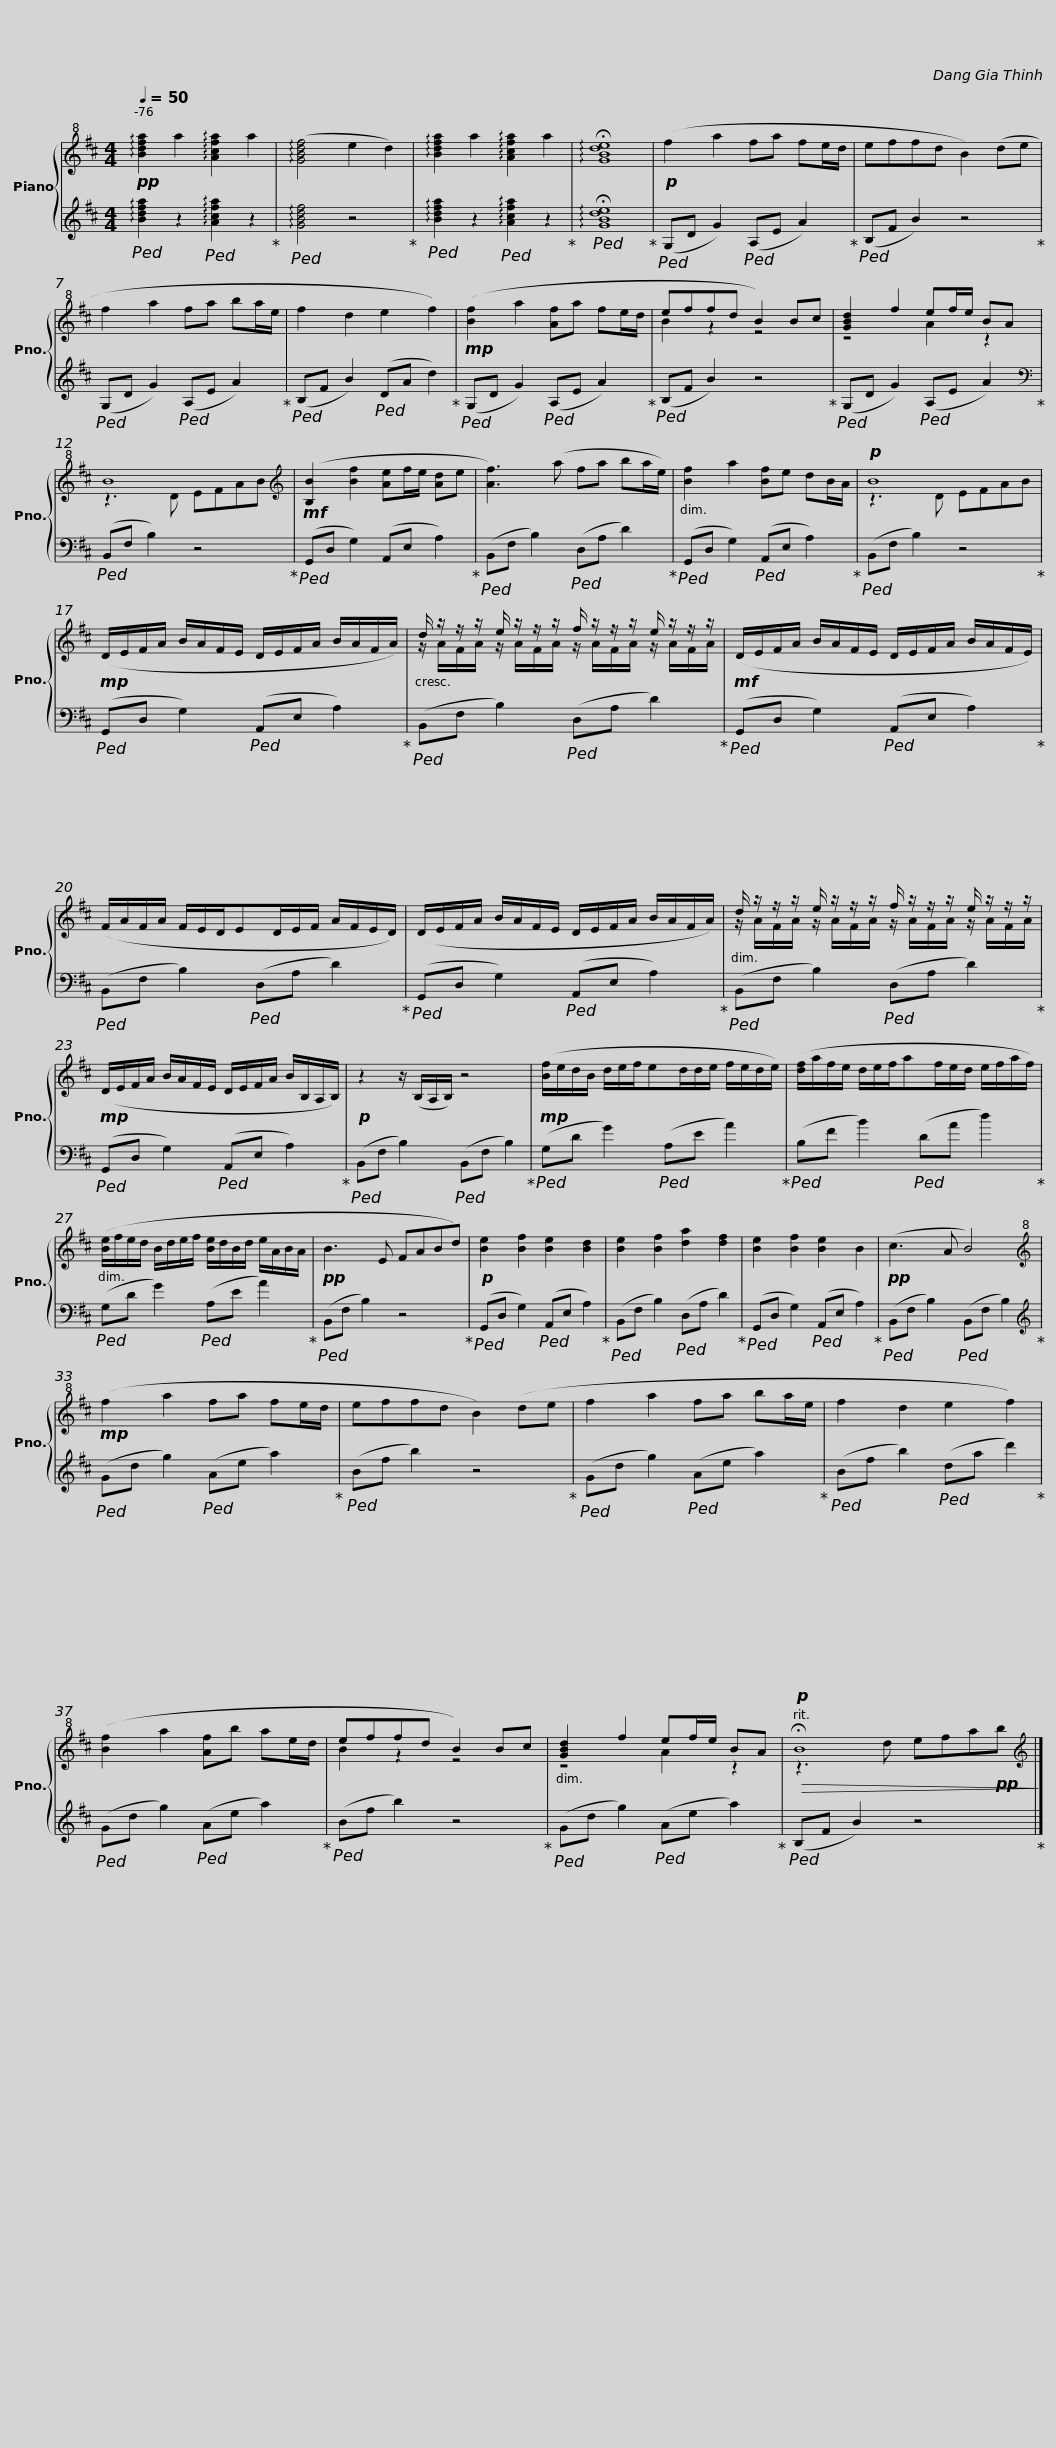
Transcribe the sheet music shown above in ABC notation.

X:1
%%score { ( 1 3 ) | 2 }
L:1/8
Q:1/4=50
M:4/4
I:linebreak $
K:D
V:1 treble+8
V:3 treble+8
V:2 treble
V:1
!pp! !arpeggio![Bdfa]2 a2 !arpeggio![Acfa]2 a2 | (!arpeggio![GBdf]4 e2 d2) | !arpeggio![Bdfa]2 a2 !arpeggio![Acfa]2 a2 | !arpeggio!!fermata![GBde]8 |!p! (f2 a2 fa fe/d/ | %5
 effd B2) (de |$ f2 a2 fa ba/e/ | f2 d2 e2 f2) |!mp! ([Bf]2 a2 [Af]a fe/d/ | effd B2) Bc | %10
 [GBd]2 f2 ef/e/ BA |$ B8[K:treble] |!mf! ([B,B]2 [Bf]2 [Ae]f/e/ [Ad]e | [Af]3) (a fa ba/e/) | [Bf]2 a2 [Bf]e dB/A/ | %15
!p! B8 |$!mp! (D/E/F/A/ B/A/F/E/ D/E/F/A/ B/A/F/A/) | d/ z/ z/ z/ e/ z/ z/ z/ f/ z/ z/ z/ e/ z/ z/ z/ |$!mf! (D/E/F/A/ B/A/F/E/ D/E/F/A/ B/A/F/E/) | (F/A/F/A/ F/E/D/ED/E/F/ A/F/E/D/) | %20
 (D/E/F/A/ B/A/F/E/ D/E/F/A/ B/A/F/A/) |$ d/ z/ z/ z/ e/ z/ z/ z/ f/ z/ z/ z/ e/ z/ z/ z/ |!mp! (D/E/F/A/ B/A/F/E/ D/E/F/A/ B/B,/A,/B,/) |!p! z2 z/ (B,/A,/B,/) z4 |$!mp! ([Bf]/e/d/B/ d/e/f/ed/d/e/ f/e/d/e/) | %25
 ([df]/a/f/e/ d/e/f/af/e/d/ e/f/a/f/) | ([Be]/f/e/d/ B/d/e/f/ [Be]/d/B/d/ e/A/B/A/ |$!pp! B3 E FABd) |!p! [Be]2 [Bf]2 [Be]2 [Bd]2 | [Be]2 [Bf]2 [da]2 [df]2 | %30
 [Be]2 [Bf]2 [Be]2 B2 |!pp! (c3 A B4) |[K:treble+8]!mp! (f2 a2 fa fe/d/ |$ effd B2) (de | f2 a2 fa ba/e/ | %35
 f2 d2 e2 f2) | ([Bf]2 a2 [Af]b ae/d/ | effd B2) Bc |$ [GBd]2 f2 ef/e/ BA |!p!!>(! !fermata!B8[K:treble]!>)! |] %40
V:2
!ped! !arpeggio![Bdfa]2 z2!ped! !arpeggio![Acfa]2 z2!ped-up! |!ped! !arpeggio![GBdf]4 z4!ped-up! |!ped! !arpeggio![Bdfa]2 z2!ped! !arpeggio![Acfa]2 z2!ped-up! |!ped! !arpeggio!!fermata![GBde]8!ped-up! |!ped! (G,D G2)!ped! (A,E A2)!ped-up! | %5
!ped! (B,F B2) z4!ped-up! |$!ped! (G,D G2)!ped! (A,E A2)!ped-up! |!ped! (B,F B2)!ped! (DA d2)!ped-up! |!ped! (G,D G2)!ped! (A,E A2)!ped-up! |!ped! (B,F B2) z4!ped-up! | %10
!ped! (G,D G2)!ped! (A,E A2)!ped-up! |$[K:bass]!ped! (B,,F, B,2) z4!ped-up! |!ped! (G,,D, G,2) (A,,E, A,2)!ped-up! |!ped! (B,,F, B,2)!ped! (D,A, D2)!ped-up! |!ped! (G,,D, G,2)!ped! (A,,E, A,2)!ped-up! | %15
!ped! (B,,F, B,2) z4!ped-up! |$!ped! (G,,D, G,2)!ped! (A,,E, A,2)!ped-up! |!ped! (B,,F, B,2)!ped! (D,A, D2)!ped-up! |$!ped! (G,,D, G,2)!ped! (A,,E, A,2)!ped-up! |!ped! (B,,F, B,2)!ped! (D,A, D2)!ped-up! | %20
!ped! (G,,D, G,2)!ped! (A,,E, A,2)!ped-up! |$!ped! (B,,F, B,2)!ped! (D,A, D2)!ped-up! |!ped! (G,,D, G,2)!ped! (A,,E, A,2)!ped-up! |!ped! (B,,F, B,2)!ped! (B,,F, B,2)!ped-up! |$!ped! (G,D G2)!ped! (A,E A2)!ped-up! | %25
!ped! (B,F B2)!ped! (DA d2)!ped-up! |!ped! (G,D G2)!ped! (A,E A2)!ped-up! |$!ped! (B,,F, B,2) z4!ped-up! |!ped! (G,,D, G,2)!ped! (A,,E, A,2)!ped-up! |!ped! (B,,F, B,2)!ped! (D,A, D2)!ped-up! | %30
!ped! (G,,D, G,2)!ped! (A,,E, A,2)!ped-up! |!ped! (B,,F, B,2)!ped! (B,,F, B,2)!ped-up! |[K:treble]!ped! (Gd g2)!ped! (Ae a2)!ped-up! |$!ped! (Bf b2) z4!ped-up! |!ped! (Gd g2)!ped! (Ae a2)!ped-up! | %35
!ped! (Bf b2)!ped! (da d'2)!ped-up! |!ped! (Gd g2)!ped! (Ae a2)!ped-up! |!ped! (Bf b2) z4!ped-up! |$!ped! (Gd g2)!ped! (Ae a2)!ped-up! |!ped! (B,F B2) z4!ped-up! |] %40
V:3
 x8 | x8 | x8 | x8 | x8 | %5
 x8 |$ x8 | x8 | x8 | B2 z2 z4 | %10
 z4 A2 z2 |$ z3[K:treble] D EFAB | x8 | x8 | x8 | %15
 z3 D EFAB |$ x8 | z/ A/F/A/ z/ A/F/A/ z/ A/F/A/ z/ A/F/A/ |$ x8 | x8 | %20
 x8 |$ z/ A/F/A/ z/ A/F/A/ z/ A/F/A/ z/ A/F/A/ | x8 | x8 |$ x8 | %25
 x8 | x8 |$ x8 | x8 | x8 | %30
 x8 | x8 |[K:treble+8] x8 |$ x8 | x8 | %35
 x8 | x8 | B2 z2 z4 |$ z4 A2 z2 | z3[K:treble] d efa!pp!b |] %40
